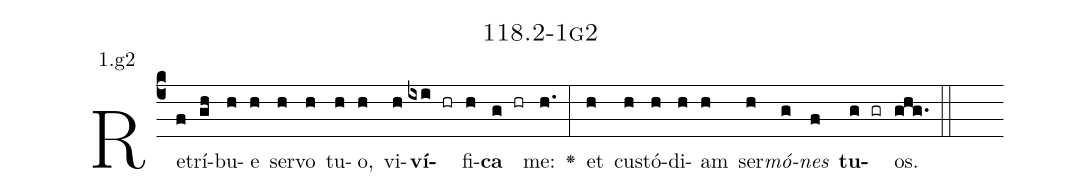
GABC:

name: 118.2-1g2;
annotation: 1.g2;
%%
(c4)Re(f)trí(gh)bu(h)e(h) ser(h)vo(h) tu(h)o,(h) vi(h)<b>ví</b>(ixi hr)fi(h)<b>ca</b>(g hr) me:(h.) <v>\greheightstar</v>(:) et(h) cus(h)tó(h)di(h)am(h) ser(h)<i>mó</i>(g)<i>nes</i>(f) <b>tu</b>(g gr)os.(ghg.) (::)


%E(h) u(h) o(g) u(f) a(g) e.(ghg.) (::)
